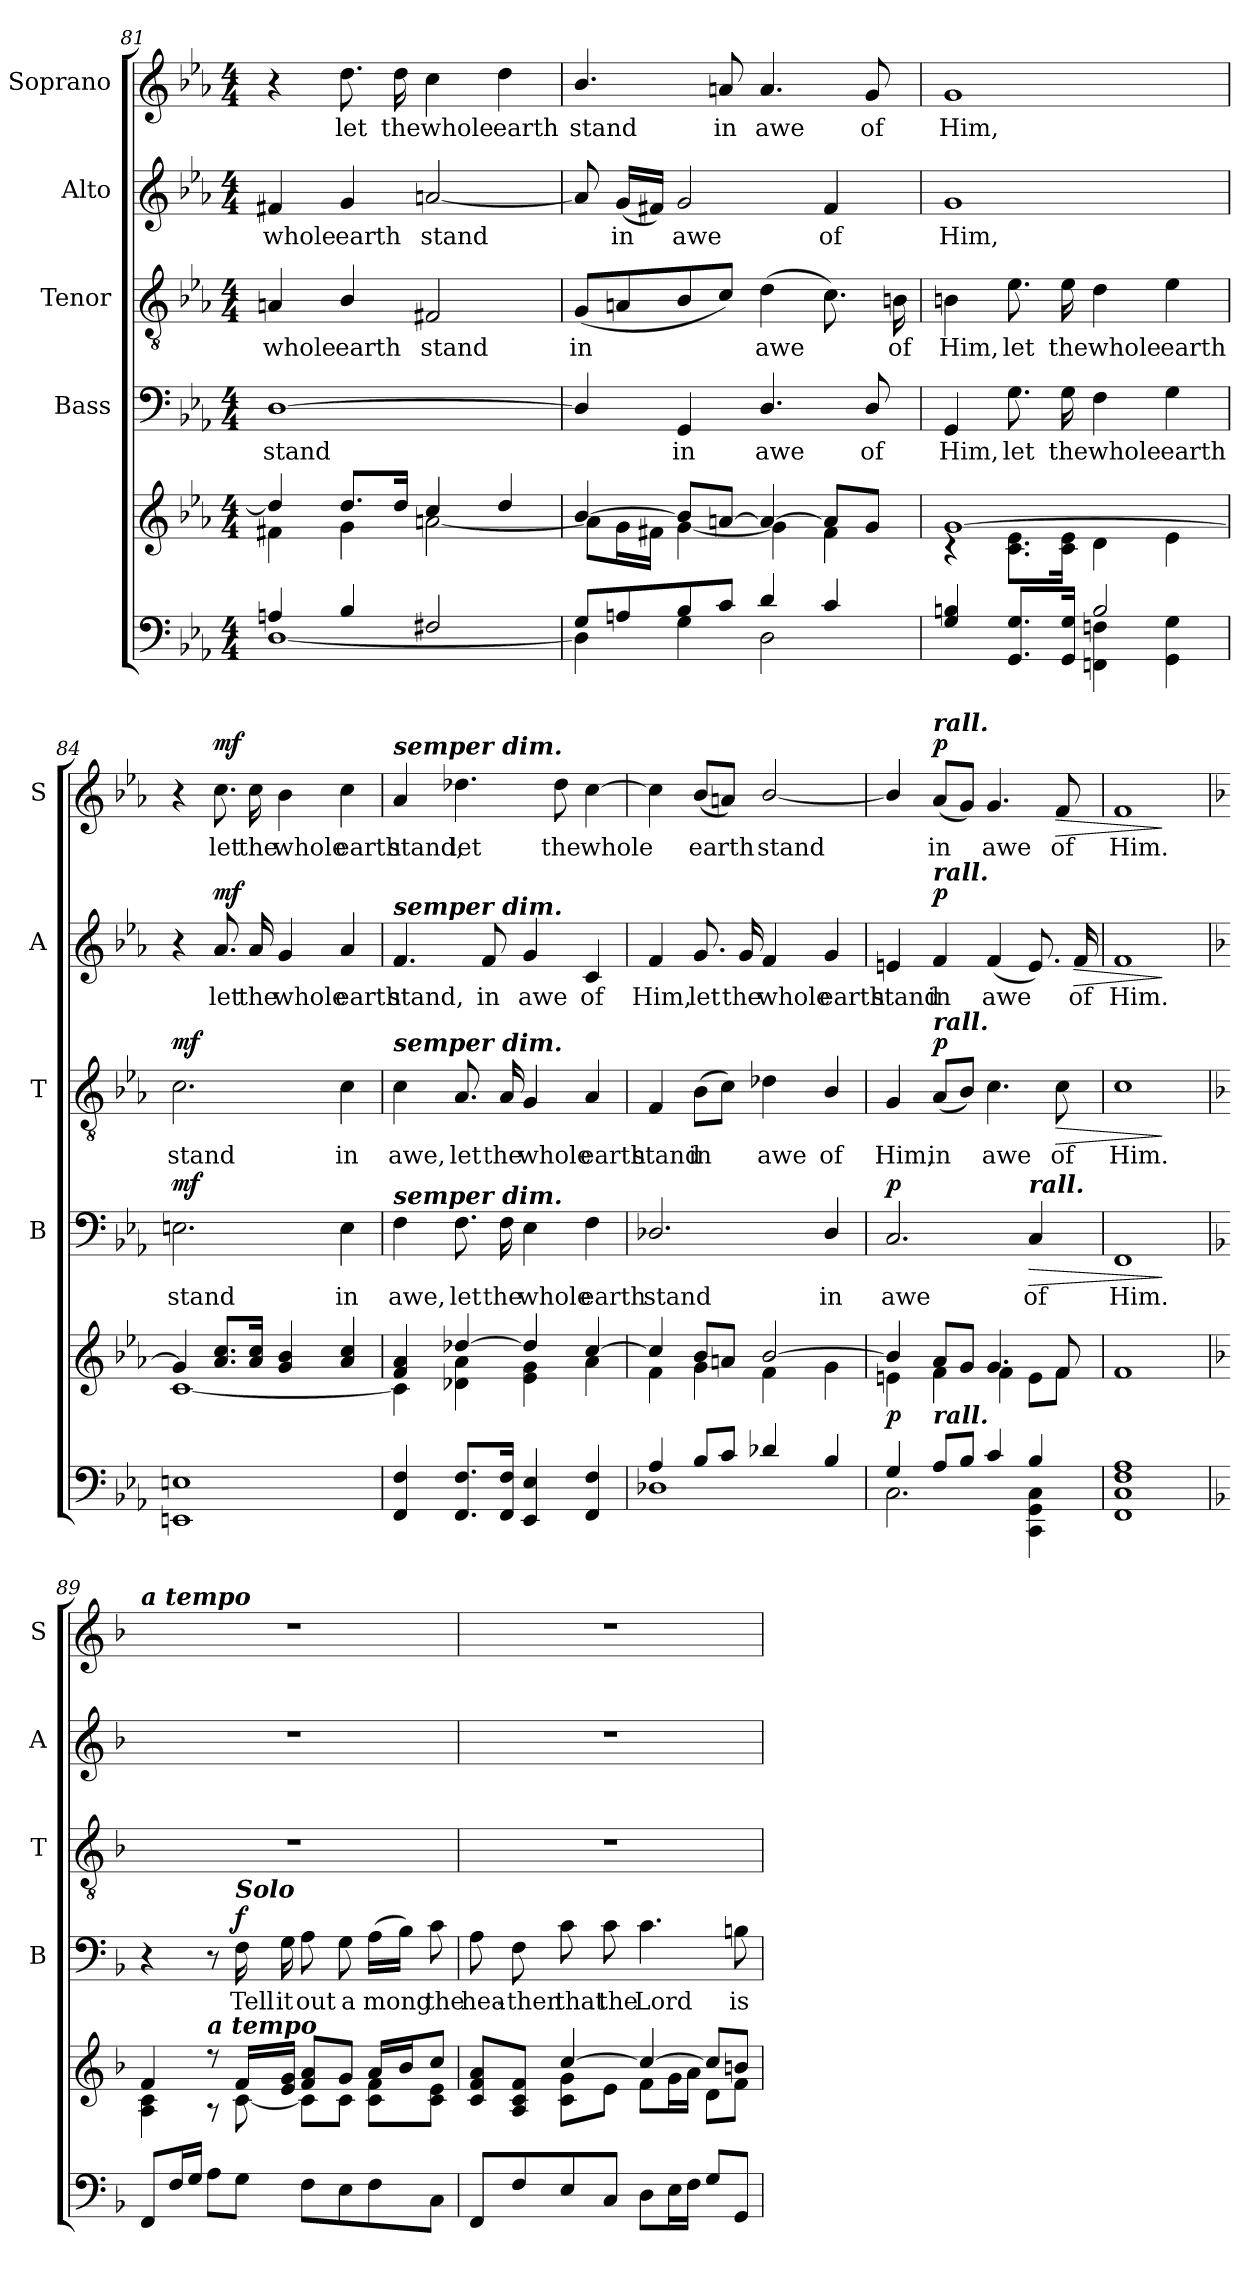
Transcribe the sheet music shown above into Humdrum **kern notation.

**kern	**kern	**dynam	**kern	**text	**dynam	**kern	**text	**dynam	**kern	**text	**dynam	**kern	**text	**dynam
*part6	*part5	*part5	*part4	*part4	*part4	*part3	*part3	*part3	*part2	*part2	*part2	*part1	*part1	*part1
*staff6	*staff5	*staff5	*staff4	*staff4	*staff4	*staff3	*staff3	*staff3	*staff2	*staff2	*staff2	*staff1	*staff1	*staff1
*	*	*	*I"Bass	*	*	*I"Tenor	*	*	*I"Alto	*	*	*I"Soprano	*	*
*	*	*	*I'B	*	*	*I'T	*	*	*I'A	*	*	*I'S	*	*
!!LO:PB:g=z
*clefF4	*clefG2	*	*clefF4	*	*	*clefGv2	*	*	*clefG2	*	*	*clefG2	*	*
*k[b-e-a-]	*k[b-e-a-]	*	*k[b-e-a-]	*	*	*k[b-e-a-]	*	*	*k[b-e-a-]	*	*	*k[b-e-a-]	*	*
*E-:	*E-:	*	*E-:	*	*	*E-:	*	*	*E-:	*	*	*E-:	*	*
*M4/4	*M4/4	*	*M4/4	*	*	*M4/4	*	*	*M4/4	*	*	*M4/4	*	*
=81	=81	=81	=81	=81	=81	=81	=81	=81	=81	=81	=81	=81	=81	=81
*^	*^	*	*	*	*	*	*	*	*	*	*	*	*	*
!	!	!	!	!	!	!LO:LY:b	!	!	!LO:LY:b	!	!	!LO:LY:b	!	!	!	!
4An/	[<1D	4dd/]	4f#X\	.	[1D	stand	.	4An/	whole	.	4f#X/	whole	.	4r	.	.
!	!	!	!	!	!	!	!	!	!LO:LY:b	!	!	!LO:LY:b	!	!	!LO:LY:b	!
4B-/	.	8.dd/L	4g\	.	.	.	.	4B-/	earth	.	4g/	earth	.	8.dd\	let	.
!	!	!	!	!	!	!	!	!	!	!	!	!	!	!	!LO:LY:b	!
.	.	16dd/Jk	.	.	.	.	.	.	.	.	.	.	.	16dd\	the	.
!	!	!	!	!	!	!	!	!	!LO:LY:b	!	!	!LO:LY:b	!	!	!LO:LY:b	!
2F#X/	.	4cc/	[<2an\	.	.	.	.	2F#X/	stand	.	[2an/	stand	.	4cc\	whole	.
!	!	!	!	!	!	!	!	!	!	!	!	!	!	!	!LO:LY:b	!
.	.	4dd/	.	.	.	.	.	.	.	.	.	.	.	4dd\	earth	.
=82	=82	=82	=82	=82	=82	=82	=82	=82	=82	=82	=82	=82	=82	=82	=82	=82
!	!	!	!	!	!	!	!	!	!LO:LY:b	!	!	!	!	!	!LO:LY:b	!
8G/L	4D\]	[>4b-/	8a\L]	.	4D/]	.	.	(<8G/L	in	.	8a/]	.	.	4.b-/	stand	.
!	!	!	!	!	!	!	!	!	!	!	!	!LO:LY:b	!	!	!	!
8An/	.	.	16g\L	.	.	.	.	8An/	.	.	(<16g/LL	in	.	.	.	.
.	.	.	16f#X\JJ	.	.	.	.	.	.	.	16f#X/JJ)	.	.	.	.	.
!	!	!	!	!	!	!LO:LY:b	!	!	!	!	!	!LO:LY:b	!	!	!	!
8B-/	4G\	8b-/L]	[<4g\	.	4GG/	in	.	8B-/	.	.	2g/	awe	.	.	.	.
!	!	!	!	!	!	!	!	!	!	!	!	!	!	!	!LO:LY:b	!
8c/J	.	[>8an/J	.	.	.	.	.	8c/J)	.	.	.	.	.	8an/	in	.
!	!	!	!	!	!	!LO:LY:b	!	!	!LO:LY:b	!	!	!	!	!	!LO:LY:b	!
4d/	2D\	4a/_	4g\]	.	4.D/	awe	.	(>4d\	awe	.	.	.	.	4.a/	awe	.
!	!	!	!	!	!	!	!	!	!	!	!	!LO:LY:b	!	!	!	!
4c/	.	8a/L]	4f#\	.	.	.	.	8.c\)	.	.	4f#/	of	.	.	.	.
!	!	!	!	!	!	!LO:LY:b	!	!	!	!	!	!	!	!	!LO:LY:b	!
.	.	8g/J	.	.	8D/	of	.	.	.	.	.	.	.	8g/	of	.
!	!	!	!	!	!	!	!	!	!LO:LY:b	!	!	!	!	!	!	!
.	.	.	.	.	.	.	.	16Bn\	of	.	.	.	.	.	.	.
=83	=83	=83	=83	=83	=83	=83	=83	=83	=83	=83	=83	=83	=83	=83	=83	=83
!	!	!	!	!	!	!LO:LY:b	!	!	!LO:LY:b	!	!	!LO:LY:b	!	!	!LO:LY:b	!
4G/ 4Bn/	2ryy	[>1g	4rc	.	4GG/	Him,	.	4Bn\	Him,	.	1g	Him,	.	1g	Him,	.
!	!	!	!	!	!	!LO:LY:b	!	!	!LO:LY:b	!	!	!	!	!	!	!
8.GG/ 8.G/L	.	.	8.c\ 8.e-\L	.	8.G\	let	.	8.e-\	let	.	.	.	.	.	.	.
!	!	!	!	!	!	!LO:LY:b	!	!	!LO:LY:b	!	!	!	!	!	!	!
16GG/ 16G/Jk	.	.	16c\ 16e-\Jk	.	16G\	the	.	16e-\	the	.	.	.	.	.	.	.
!	!	!	!	!	!	!LO:LY:b	!	!	!LO:LY:b	!	!	!	!	!	!	!
4FFni\ 4Fni\	2B/	.	4d\	.	4F\	whole	.	4d\	whole	.	.	.	.	.	.	.
!	!	!	!	!	!	!LO:LY:b	!	!	!LO:LY:b	!	!	!	!	!	!	!
4GG\ 4G\	.	.	4e-\	.	4G\	earth	.	4e-\	earth	.	.	.	.	.	.	.
!!LO:LB:g=z
=84	=84	=84	=84	=84	=84	=84	=84	=84	=84	=84	=84	=84	=84	=84	=84	=84
!	!	!	!	!	!	!LO:LY:b	!LO:DY:b	!	!LO:LY:b	!LO:DY:b	!	!	!	!	!	!
1EEn 1En	1ryy	4g/]	[<1c	.	2.En\	stand	mf	2.c\	stand	mf	4r	.	.	4r	.	.
!	!	!	!	!	!	!	!	!	!	!	!	!LO:LY:b	!LO:DY:b	!	!LO:LY:b	!LO:DY:b
.	.	8.a-/ 8.cc/L	.	.	.	.	.	.	.	.	8.a-i/	let	mf	8.cc\	let	mf
!	!	!	!	!	!	!	!	!	!	!	!	!LO:LY:b	!	!	!LO:LY:b	!
.	.	16a-/ 16cc/Jk	.	.	.	.	.	.	.	.	16a-/	the	.	16cc\	the	.
!	!	!	!	!	!	!	!	!	!	!	!	!LO:LY:b	!	!	!LO:LY:b	!
.	.	4g/ 4b-/	.	.	.	.	.	.	.	.	4g/	whole	.	4b-\	whole	.
!	!	!	!	!	!	!LO:LY:b	!	!	!LO:LY:b	!	!	!LO:LY:b	!	!	!LO:LY:b	!
.	.	4a-/ 4cc/	.	.	4E\	in	.	4c\	in	.	4a-/	earth	.	4cc\	earth	.
=85	=85	=85	=85	=85	=85	=85	=85	=85	=85	=85	=85	=85	=85	=85	=85	=85
!	!	!	!	!	!	!	!	!	!	!	!	!	!	!LO:TX:a:Bi:t=semper dim.	!	!
!	!	!	!	!	!	!	!	!	!	!	!LO:TX:a:Bi:t=semper dim.	!	!	!	!	!
!	!	!	!	!	!	!	!	!LO:TX:a:Bi:t=semper dim.	!	!	!	!	!	!	!	!
!	!	!	!	!	!LO:TX:a:Bi:t=semper dim.	!	!	!	!	!	!	!	!	!	!	!
!	!	!	!	!	!	!LO:LY:b	!	!	!LO:LY:b	!	!	!LO:LY:b	!	!	!LO:LY:b	!
4FF/ 4F/	1ryy	4f/ 4a-/	4c\]	.	4F\	awe,	.	4c\	awe,	.	4.f/	stand,	.	4a-/	stand,	.
!	!	!	!	!	!	!LO:LY:b	!	!	!LO:LY:b	!	!	!	!	!	!LO:LY:b	!
8.FF/ 8.F/L	.	[>4dd-X/	4d-X\ 4a-\	.	8.F\	let	.	8.A-/	let	.	.	.	.	4.dd-X\	let	.
!	!	!	!	!	!	!	!	!	!	!	!	!LO:LY:b	!	!	!	!
.	.	.	.	.	.	.	.	.	.	.	8f/	in	.	.	.	.
!	!	!	!	!	!	!LO:LY:b	!	!	!LO:LY:b	!	!	!	!	!	!	!
16FF/ 16F/Jk	.	.	.	.	16F\	the	.	16A-/	the	.	.	.	.	.	.	.
!	!	!	!	!	!	!LO:LY:b	!	!	!LO:LY:b	!	!	!LO:LY:b	!	!	!	!
4EE-i/ 4E-i/	.	4dd-/]	4e-\ 4g\	.	4E-i\	whole	.	4G/	whole	.	4g/	awe	.	.	.	.
!	!	!	!	!	!	!	!	!	!	!	!	!	!	!	!LO:LY:b	!
.	.	.	.	.	.	.	.	.	.	.	.	.	.	8dd-\	the	.
!	!	!	!	!	!	!LO:LY:b	!	!	!LO:LY:b	!	!	!LO:LY:b	!	!	!LO:LY:b	!
4FF/ 4F/	.	[>4cc/	4a-\	.	4F\	earth	.	4A-/	earth	.	4c/	of	.	[4cc\	whole	.
=86	=86	=86	=86	=86	=86	=86	=86	=86	=86	=86	=86	=86	=86	=86	=86	=86
!	!	!	!	!	!	!LO:LY:b	!	!	!LO:LY:b	!	!	!LO:LY:b	!	!	!	!
4A-/	1D-X	4cc/]	4f\	.	2.D-X/	stand	.	4F/	stand	.	4f/	Him,	.	4cc\]	.	.
!	!	!	!	!	!	!	!	!	!LO:LY:b	!	!	!LO:LY:b	!	!	!LO:LY:b	!
8B-/L	.	8b-/L	4g\	.	.	.	.	(>8B-\L	in	.	8.g/	let	.	(<8b-/L	earth	.
8c/J	.	8an/J	.	.	.	.	.	8c\J)	.	.	.	.	.	8an/J)	.	.
!	!	!	!	!	!	!	!	!	!	!	!	!LO:LY:b	!	!	!	!
.	.	.	.	.	.	.	.	.	.	.	16g/	the	.	.	.	.
!	!	!	!	!	!	!	!	!	!LO:LY:b	!	!	!LO:LY:b	!	!	!LO:LY:b	!
4d-X/	.	[>2b-/	4f\	.	.	.	.	4d-X\	awe	.	4f/	whole	.	[2b-/	stand	.
!	!	!	!	!	!	!LO:LY:b	!	!	!LO:LY:b	!	!	!LO:LY:b	!	!	!	!
4B-/	.	.	4g\	.	4D-/	in	.	4B-/	of	.	4g/	earth	.	.	.	.
!!LO:PB:g=z
=87	=87	=87	=87	=87	=87	=87	=87	=87	=87	=87	=87	=87	=87	=87	=87	=87
!	!	!	!	!LO:DY:b	!	!LO:LY:b	!LO:DY:b	!	!LO:LY:b	!	!	!LO:LY:b	!	!	!	!
4G/	2.C\	4b-/]	4en\	p	2.C/	awe	p	4G/	Him,	.	4en/	stand	.	4b-/]	.	.
!	!	!	!	!	!	!	!	!	!	!	!	!	!	!LO:TX:a:Bi:t=rall.	!	!
!	!	!	!	!	!	!	!	!	!	!	!LO:TX:a:Bi:t=rall.	!	!	!	!	!
!	!	!	!	!	!	!	!	!LO:TX:a:Bi:t=rall.	!	!	!	!	!	!	!	!
!	!	!LO:TX:b:Bi:t=rall.	!	!	!	!	!	!	!	!	!	!	!	!	!	!
!	!	!	!	!	!	!	!	!	!LO:LY:b	!LO:DY:b	!	!LO:LY:b	!LO:DY:b	!	!LO:LY:b	!LO:DY:b
8A-/L	.	8a-/L	4f\	.	.	.	.	(<8A-/L	in	p	4f/	in	p	(<8a-i/L	in	p
8B-/J	.	8g/J	.	.	.	.	.	8B-/J)	.	.	.	.	.	8g/J)	.	.
!	!	!	!	!	!	!	!	!	!LO:LY:b	!	!	!LO:LY:b	!	!	!LO:LY:b	!
4c/	.	4.g/	4f\	.	.	.	.	4.c\	awe	.	(<4f/	awe	.	4.g/	awe	.
!	!	!	!	!	!LO:TX:a:Bi:t=rall.	!	!	!	!	!	!	!	!	!	!	!
!	!	!	!	!	!	!LO:LY:b	!LO:HP:b	!	!	!	!	!	!	!	!	!
4B-/	4CC\ 4GG\ 4C\	.	8e\L	.	4C/	of	>	.	.	.	8.e/)	.	.	.	.	.
!	!	!	!	!	!	!	!	!	!LO:LY:b	!LO:HP:b	!	!	!	!	!LO:LY:b	!LO:HP:b
.	.	8f/	8f\J	.	.	.	.	8c\	of	>	.	.	.	8f/	of	>
!	!	!	!	!	!	!	!	!	!	!	!	!LO:LY:b	!LO:HP:b	!	!	!
.	.	.	.	.	.	.	.	.	.	.	16f/	of	>	.	.	.
=88	=88	=88	=88	=88	=88	=88	=88	=88	=88	=88	=88	=88	=88	=88	=88	=88
!	!	!	!	!	!	!LO:LY:b	!	!	!LO:LY:b	!	!	!LO:LY:b	!	!	!LO:LY:b	!
1FF 1F 1A-	1C	1f	1ryy	.	1FF	Him.	.	1c	Him.	.	1f	Him.	.	1f	Him.	.
*v	*v	*	*	*	*	*	*	*	*	*	*	*	*	*	*	*
*	*v	*v	*	*	*	*	*	*	*	*	*	*	*	*	*
.	.	.	.	.	]	.	.	]	.	.	]	.	.	]
=89	=89	=89	=89	=89	=89	=89	=89	=89	=89	=89	=89	=89	=89	=89
*k[b-]	*k[b-]	*	*k[b-]	*	*	*k[b-]	*	*	*k[b-]	*	*	*k[b-]	*	*
*F:	*F:	*	*F:	*	*	*F:	*	*	*F:	*	*	*F:	*	*
*^	*^	*	*	*	*	*	*	*	*	*	*	*	*	*
!	!	!	!	!	!	!	!	!	!	!	!	!	!	!LO:TX:a:Bi:t=a tempo	!	!
8FF/L	1ryy	4f/	4A\ 4c\	.	4r	.	.	1r	.	.	1r	.	.	1r	.	.
16F/L	.	.	.	.	.	.	.	.	.	.	.	.	.	.	.	.
16G/JJ	.	.	.	.	.	.	.	.	.	.	.	.	.	.	.	.
!	!	!LO:TX:a:Bi:t=a tempo	!	!	!	!	!	!	!	!	!	!	!	!	!	!
8A\L	.	8r	8r	.	8r	.	.	.	.	.	.	.	.	.	.	.
!	!	!	!	!	!LO:TX:a:Bi:t=Solo	!	!	!	!	!	!	!	!	!	!	!
!	!	!	!	!	!	!LO:LY:b	!LO:DY:b	!	!	!	!	!	!	!	!	!
8G\J	.	16f/LL	[<8c\	.	16F\	Tell	f	.	.	.	.	.	.	.	.	.
!	!	!	!	!	!	!LO:LY:b	!	!	!	!	!	!	!	!	!	!
.	.	16e/ 16g/JJ	.	.	16G\	it	.	.	.	.	.	.	.	.	.	.
!	!	!	!	!	!	!LO:LY:b	!	!	!	!	!	!	!	!	!	!
8F\L	.	8f/ 8a/L	8c\L]	.	8A\	out	.	.	.	.	.	.	.	.	.	.
!	!	!	!	!	!	!LO:LY:b	!	!	!	!	!	!	!	!	!	!
8E\	.	8g/J	8c\J	.	8G\	a	.	.	.	.	.	.	.	.	.	.
!	!	!	!	!	!	!LO:LY:b	!	!	!	!	!	!	!	!	!	!
8F\	.	16a/LL	8c\ 8f\L	.	(>16A\LL	mong	.	.	.	.	.	.	.	.	.	.
.	.	16b-/J	.	.	16B-\JJ)	.	.	.	.	.	.	.	.	.	.	.
!	!	!	!	!	!	!LO:LY:b	!	!	!	!	!	!	!	!	!	!
8C\J	.	8cc/J	8c\ 8e\J	.	8c\	the	.	.	.	.	.	.	.	.	.	.
=90	=90	=90	=90	=90	=90	=90	=90	=90	=90	=90	=90	=90	=90	=90	=90	=90
!	!	!	!	!	!	!LO:LY:b	!	!	!	!	!	!	!	!	!	!
8FF/L	1ryy	8c/ 8f/ 8a/L	4ryy	.	8A\	hea-	.	1r	.	.	1r	.	.	1r	.	.
!	!	!	!	!	!	!LO:LY:b	!	!	!	!	!	!	!	!	!	!
8F/	.	8A/ 8c/ 8f/J	.	.	8F\	-then	.	.	.	.	.	.	.	.	.	.
!	!	!	!	!	!	!LO:LY:b	!	!	!	!	!	!	!	!	!	!
8E/	.	[>4cc/	8c\ 8g\L	.	8c\	that	.	.	.	.	.	.	.	.	.	.
!	!	!	!	!	!	!LO:LY:b	!	!	!	!	!	!	!	!	!	!
8C/J	.	.	8e\J	.	8c\	the	.	.	.	.	.	.	.	.	.	.
!	!	!	!	!	!	!LO:LY:b	!	!	!	!	!	!	!	!	!	!
8D\L	.	4cc/_	8f\L	.	4.c\	Lord	.	.	.	.	.	.	.	.	.	.
16E\L	.	.	16g\L	.	.	.	.	.	.	.	.	.	.	.	.	.
16F\JJ	.	.	16a\JJ	.	.	.	.	.	.	.	.	.	.	.	.	.
8G/L	.	8cc/L]	8d\L	.	.	.	.	.	.	.	.	.	.	.	.	.
!	!	!	!	!	!	!LO:LY:b	!	!	!	!	!	!	!	!	!	!
8GG/J	.	8bn/J	8f\J	.	8Bn\	is	.	.	.	.	.	.	.	.	.	.
*v	*v	*	*	*	*	*	*	*	*	*	*	*	*	*	*	*
*	*v	*v	*	*	*	*	*	*	*	*	*	*	*	*	*
=	=	=	=	=	=	=	=	=	=	=	=	=	=	=
*-	*-	*-	*-	*-	*-	*-	*-	*-	*-	*-	*-	*-	*-	*-
